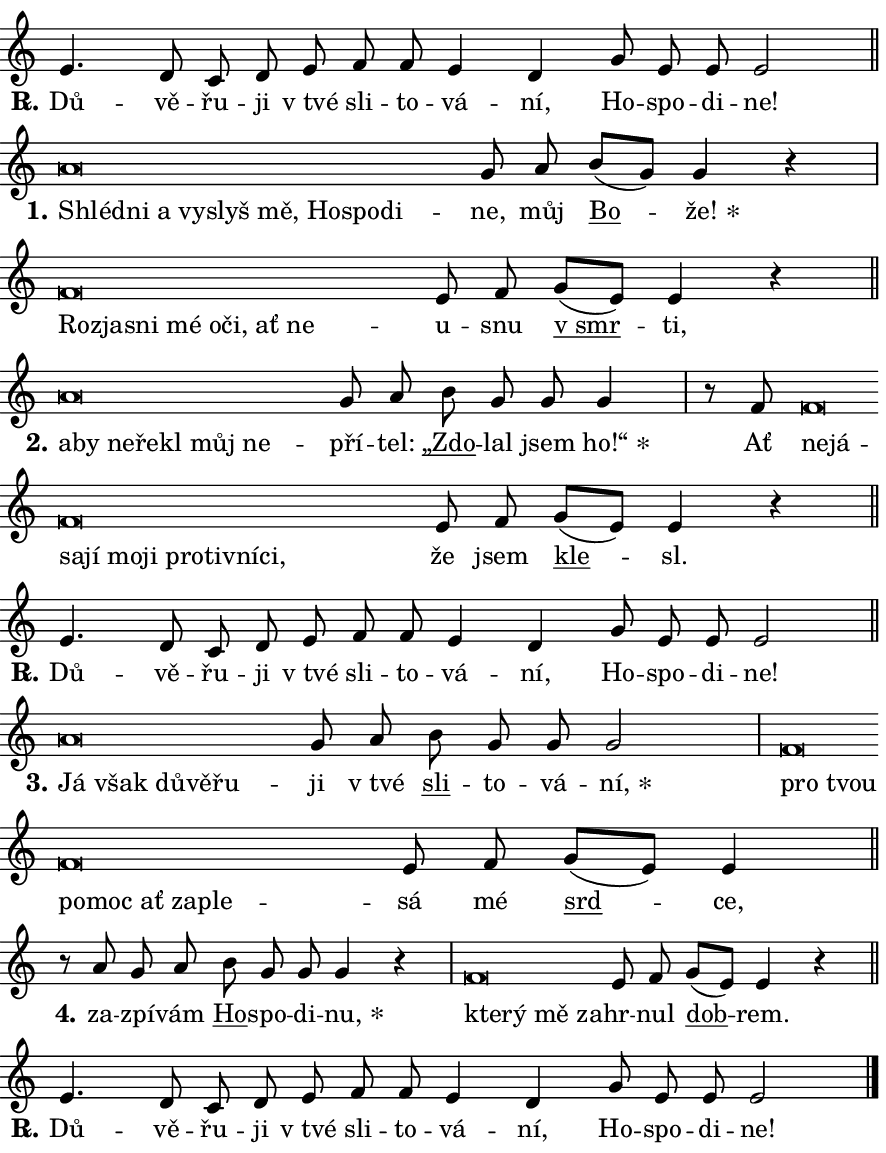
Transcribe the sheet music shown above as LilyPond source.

\version "2.24.0"
\header { tagline = "" }
\paper {
  indent = 0\cm
  top-margin = 0\cm
  right-margin = 0.13\cm % to fit lyric hyphens
  bottom-margin = 0\cm
  left-margin = 0\cm
  paper-width = 15\cm
  page-breaking = #ly:one-page-breaking
  system-system-spacing.basic-distance = #11
  score-system-spacing.basic-distance = #11
  ragged-last = ##f
}


%% Author: Thomas Morley
%% https://lists.gnu.org/archive/html/lilypond-user/2020-05/msg00002.html
#(define (line-position grob)
"Returns position of @var[grob} in current system:
   @code{'start}, if at first time-step
   @code{'end}, if at last time-step
   @code{'middle} otherwise
"
  (let* ((col (ly:item-get-column grob))
         (ln (ly:grob-object col 'left-neighbor))
         (rn (ly:grob-object col 'right-neighbor))
         (col-to-check-left (if (ly:grob? ln) ln col))
         (col-to-check-right (if (ly:grob? rn) rn col))
         (break-dir-left
           (and
             (ly:grob-property col-to-check-left 'non-musical #f)
             (ly:item-break-dir col-to-check-left)))
         (break-dir-right
           (and
             (ly:grob-property col-to-check-right 'non-musical #f)
             (ly:item-break-dir col-to-check-right))))
        (cond ((eqv? 1 break-dir-left) 'start)
              ((eqv? -1 break-dir-right) 'end)
              (else 'middle))))

#(define (tranparent-at-line-position vctor)
  (lambda (grob)
  "Relying on @code{line-position} select the relevant enry from @var{vctor}.
Used to determine transparency,"
    (case (line-position grob)
      ((end) (not (vector-ref vctor 0)))
      ((middle) (not (vector-ref vctor 1)))
      ((start) (not (vector-ref vctor 2))))))

noteHeadBreakVisibility =
#(define-music-function (break-visibility)(vector?)
"Makes @code{NoteHead}s transparent relying on @var{break-visibility}"
#{
  \override NoteHead.transparent =
    #(tranparent-at-line-position break-visibility)
#})

#(define delete-ledgers-for-transparent-note-heads
  (lambda (grob)
    "Reads whether a @code{NoteHead} is transparent.
If so this @code{NoteHead} is removed from @code{'note-heads} from
@var{grob}, which is supposed to be @code{LedgerLineSpanner}.
As a result ledgers are not printed for this @code{NoteHead}"
    (let* ((nhds-array (ly:grob-object grob 'note-heads))
           (nhds-list
             (if (ly:grob-array? nhds-array)
                 (ly:grob-array->list nhds-array)
                 '()))
           ;; Relies on the transparent-property being done before
           ;; Staff.LedgerLineSpanner.after-line-breaking is executed.
           ;; This is fragile ...
           (to-keep
             (remove
               (lambda (nhd)
                 (ly:grob-property nhd 'transparent #f))
               nhds-list)))
      ;; TODO find a better method to iterate over grob-arrays, similiar
      ;; to filter/remove etc for lists
      ;; For now rebuilt from scratch
      (set! (ly:grob-object grob 'note-heads)  '())
      (for-each
        (lambda (nhd)
          (ly:pointer-group-interface::add-grob grob 'note-heads nhd))
        to-keep))))

squashNotes = {
  \override NoteHead.X-extent = #'(-0.2 . 0.2)
  \override NoteHead.Y-extent = #'(-0.75 . 0)
  \override NoteHead.stencil =
    #(lambda (grob)
       (let ((pos (ly:grob-property grob 'staff-position)))
         (begin
           (if (< pos -7) (display "ERROR: Lower brevis then expected\n") (display ""))
           (if (<= pos -6) ly:text-interface::print ly:note-head::print))))
}
unSquashNotes = {
  \revert NoteHead.X-extent
  \revert NoteHead.Y-extent
  \revert NoteHead.stencil
}

hideNotes = \noteHeadBreakVisibility #begin-of-line-visible
unHideNotes = \noteHeadBreakVisibility #all-visible

% work-around for resetting accidentals
% https://lilypond.org/doc/v2.23/Documentation/notation/displaying-rhythms#unmetered-music
cadenzaMeasure = {
  \cadenzaOff
  \partial 1024 s1024
  \cadenzaOn
}

#(define-markup-command (accent layout props text) (markup?)
  "Underline accented syllable"
  (interpret-markup layout props
    #{\markup \override #'(offset . 4.3) \underline { #text }#}))

responsum = \markup \concat {
  "R" \hspace #-1.05 \path #0.1 #'((moveto 0 0.07) (lineto 0.9 0.8)) \hspace #0.05 "."
}

spaceSize = #0.6828661417322834 % exact space size for TeX Gyre Schola

\layout {
  \context {
    \Staff
    \remove "Time_signature_engraver"
    \override LedgerLineSpanner.after-line-breaking = #delete-ledgers-for-transparent-note-heads
  }
  \context {
    \Lyrics {
      \override LyricSpace.minimum-distance = \spaceSize
      \override LyricText.font-name = #"TeX Gyre Schola"
      \override LyricText.font-size = 1
      \override StanzaNumber.font-name = #"TeX Gyre Schola Bold"
      \override StanzaNumber.font-size = 1
    }
  }
  \context {
    \Score 
    \override NoteHead.text =
      #(lambda (grob) 
        (let ((pos (ly:grob-property grob 'staff-position)))
          #{\markup {
            \combine
              \halign #-0.55 \raise #(if (= pos -6) 0 0.5) \override #'(thickness . 2) \draw-line #'(3.2 . 0)
              \musicglyph "noteheads.sM1"
          }#}))
  }
}

% magnetic-lyrics.ily
%
%   written by
%     Jean Abou Samra <jean@abou-samra.fr>
%     Werner Lemberg <wl@gnu.org>
%
%   adapted by
%     Jiri Hon <jiri.hon@gmail.com>
%
% Version 2022-Apr-15

% https://www.mail-archive.com/lilypond-user@gnu.org/msg149350.html

#(define (Left_hyphen_pointer_engraver context)
   "Collect syllable-hyphen-syllable occurrences in lyrics and store
them in properties.  This engraver only looks to the left.  For
example, if the lyrics input is @code{foo -- bar}, it does the
following.

@itemize @bullet
@item
Set the @code{text} property of the @code{LyricHyphen} grob between
@q{foo} and @q{bar} to @code{foo}.

@item
Set the @code{left-hyphen} property of the @code{LyricText} grob with
text @q{foo} to the @code{LyricHyphen} grob between @q{foo} and
@q{bar}.
@end itemize

Use this auxiliary engraver in combination with the
@code{lyric-@/text::@/apply-@/magnetic-@/offset!} hook."
   (let ((hyphen #f)
         (text #f))
     (make-engraver
      (acknowledgers
       ((lyric-syllable-interface engraver grob source-engraver)
        (set! text grob)))
      (end-acknowledgers
       ((lyric-hyphen-interface engraver grob source-engraver)
        ;(when (not (grob::has-interface grob 'lyric-space-interface))
          (set! hyphen grob)));)
      ((stop-translation-timestep engraver)
       (when (and text hyphen)
         (ly:grob-set-object! text 'left-hyphen hyphen))
       (set! text #f)
       (set! hyphen #f)))))

#(define (lyric-text::apply-magnetic-offset! grob)
   "If the space between two syllables is less than the value in
property @code{LyricText@/.details@/.squash-threshold}, move the right
syllable to the left so that it gets concatenated with the left
syllable.

Use this function as a hook for
@code{LyricText@/.after-@/line-@/breaking} if the
@code{Left_@/hyphen_@/pointer_@/engraver} is active."
   (let ((hyphen (ly:grob-object grob 'left-hyphen #f)))
     (when hyphen
       (let ((left-text (ly:spanner-bound hyphen LEFT)))
         (when (grob::has-interface left-text 'lyric-syllable-interface)
           (let* ((common (ly:grob-common-refpoint grob left-text X))
                  (this-x-ext (ly:grob-extent grob common X))
                  (left-x-ext
                   (begin
                     ;; Trigger magnetism for left-text.
                     (ly:grob-property left-text 'after-line-breaking)
                     (ly:grob-extent left-text common X)))
                  ;; `delta` is the gap width between two syllables.
                  (delta (- (interval-start this-x-ext)
                            (interval-end left-x-ext)))
                  (details (ly:grob-property grob 'details))
                  (threshold (assoc-get 'squash-threshold details 0.2)))
             (when (< delta threshold)
               (let* (;; We have to manipulate the input text so that
                      ;; ligatures crossing syllable boundaries are not
                      ;; disabled.  For languages based on the Latin
                      ;; script this is essentially a beautification.
                      ;; However, for non-Western scripts it can be a
                      ;; necessity.
                      (lt (ly:grob-property left-text 'text))
                      (rt (ly:grob-property grob 'text))
                      (is-space (grob::has-interface hyphen 'lyric-space-interface))
                      (space (if is-space " " ""))
                      (extra-delta (if is-space spaceSize 0))
                      ;; Append new syllable.
                      (ltrt-space (if (and (string? lt) (string? rt))
                                (string-append lt space rt)
                                (make-concat-markup (list lt space rt))))
                      ;; Right-align `ltrt` to the right side.
                      (ltrt-space-markup (grob-interpret-markup
                               grob
                               (make-translate-markup
                                (cons (interval-length this-x-ext) 0)
                                (make-right-align-markup ltrt-space)))))
                 (begin
                   ;; Don't print `left-text`.
                   (ly:grob-set-property! left-text 'stencil #f)
                   ;; Set text and stencil (which holds all collected
                   ;; syllables so far) and shift it to the left.
                   (ly:grob-set-property! grob 'text ltrt-space)
                   (ly:grob-set-property! grob 'stencil ltrt-space-markup)
                   (ly:grob-translate-axis! grob (- (- delta extra-delta)) X))))))))))


#(define (lyric-hyphen::displace-bounds-first grob)
   ;; Make very sure this callback isn't triggered too early.
   (let ((left (ly:spanner-bound grob LEFT))
         (right (ly:spanner-bound grob RIGHT)))
     (ly:grob-property left 'after-line-breaking)
     (ly:grob-property right 'after-line-breaking)
     (ly:lyric-hyphen::print grob)))

squashThreshold = #0.4

\layout {
  \context {
    \Lyrics
    \consists #Left_hyphen_pointer_engraver
    \override LyricText.after-line-breaking =
      #lyric-text::apply-magnetic-offset!
    \override LyricHyphen.stencil = #lyric-hyphen::displace-bounds-first
    \override LyricText.details.squash-threshold = \squashThreshold
    \override LyricHyphen.minimum-distance = 0
    \override LyricHyphen.minimum-length = \squashThreshold
  }
}

squashText = \override LyricText.details.squash-threshold = 9999
unSquashText = \override LyricText.details.squash-threshold = \squashThreshold

leftText = \override LyricText.self-alignment-X = #LEFT
unLeftText = \revert LyricText.self-alignment-X

starOffset = #(lambda (grob) 
                (let ((x_offset (ly:self-alignment-interface::aligned-on-x-parent grob)))
                  (if (= x_offset 0) 0 (+ x_offset 1.2))))

star = #(define-music-function (syllable)(string?)
"Append star separator at the end of a syllable"
#{
  \once \override LyricText.X-offset = #starOffset
  \lyricmode { \markup {
    #syllable
    \override #'((font-name . "TeX Gyre Schola Bold")) \hspace #0.2 \lower #0.65 \larger "*"
  } }
#})

starAccent = #(define-music-function (syllable)(string?)
"Append star separator at the end of a syllable and make accent"
#{
  \once \override LyricText.X-offset = #starOffset
  \lyricmode { \markup {
    \accent #syllable
    \override #'((font-name . "TeX Gyre Schola Bold")) \hspace #0.2 \lower #0.65 \larger "*"
  } }
#})

breath = #(define-music-function (syllable)(string?)
"Append breathing indicator at the end of a syllable"
#{
  \lyricmode { \markup { #syllable "+" } }
#})

optionalBreath = #(define-music-function (syllable)(string?)
"Append optional breathing indicator at the end of a syllable"
#{
  \lyricmode { \markup { #syllable "(+)" } }
#})


\score {
    <<
        \new Voice = "melody" { \cadenzaOn \key c \major \relative { e'4. d8 c d e \bar "" f f \bar "" e4 d \bar "" g8 e e e2 \cadenzaMeasure \bar "||" \break } }
        \new Lyrics \lyricsto "melody" { \lyricmode { \set stanza = \responsum
Dů -- vě -- řu -- ji "v tvé" sli -- to -- vá -- ní, Ho -- spo -- di -- ne! } }
    >>
    \layout {}
}

\score {
    <<
        \new Voice = "melody" { \cadenzaOn \key c \major \relative { \squashNotes a'\breve*1/16 \hideNotes \breve*1/16 \bar "" \breve*1/16 \bar "" \breve*1/16 \bar "" \breve*1/16 \bar "" \breve*1/16 \bar "" \breve*1/16 \bar "" \breve*1/16 \breve*1/16 \bar "" \unHideNotes \unSquashNotes g8 a \bar "" b[( g)] g4 r \cadenzaMeasure \bar "|" \squashNotes f\breve*1/16 \hideNotes \breve*1/16 \bar "" \breve*1/16 \bar "" \breve*1/16 \bar "" \breve*1/16 \bar "" \breve*1/16 \bar "" \breve*1/16 \breve*1/16 \bar "" \unHideNotes \unSquashNotes e8 f \bar "" g[( e)] e4 r \cadenzaMeasure \bar "||" \break } }
        \new Lyrics \lyricsto "melody" { \lyricmode { \set stanza = "1."
\leftText Shléd -- \squashText ni a vy -- slyš mě, Ho -- spo -- di -- \unLeftText \unSquashText ne, můj \markup \accent Bo -- \star že! \leftText Roz -- \squashText ja -- sni mé o -- či, ať ne -- \unLeftText \unSquashText u -- snu \markup \accent "v smr" -- ti, } }
    >>
    \layout {}
}

\score {
    <<
        \new Voice = "melody" { \cadenzaOn \key c \major \relative { \squashNotes a'\breve*1/16 \hideNotes \breve*1/16 \bar "" \breve*1/16 \bar "" \breve*1/16 \bar "" \breve*1/16 \bar "" \breve*1/16 \breve*1/16 \bar "" \unHideNotes \unSquashNotes g8 a \bar "" b g g g4 \cadenzaMeasure \bar "|" r8 f8 \squashNotes f\breve*1/16 \hideNotes \breve*1/16 \bar "" \breve*1/16 \bar "" \breve*1/16 \bar "" \breve*1/16 \bar "" \breve*1/16 \bar "" \breve*1/16 \bar "" \breve*1/16 \bar "" \breve*1/16 \breve*1/16 \bar "" \unHideNotes \unSquashNotes e8 f \bar "" g[( e)] e4 r \cadenzaMeasure \bar "||" \break } }
        \new Lyrics \lyricsto "melody" { \lyricmode { \set stanza = "2."
\leftText a -- \squashText by ne -- ře -- kl můj ne -- \unLeftText \unSquashText pří -- tel: \markup \accent „Zdo -- lal jsem \star ho!“ Ať \leftText ne -- \squashText já -- sa -- jí mo -- ji pro -- tiv -- ní -- ci, \unLeftText \unSquashText že jsem \markup \accent kle -- sl. } }
    >>
    \layout {}
}

\score {
    <<
        \new Voice = "melody" { \cadenzaOn \key c \major \relative { e'4. d8 c d e \bar "" f f \bar "" e4 d \bar "" g8 e e e2 \cadenzaMeasure \bar "||" \break } }
        \new Lyrics \lyricsto "melody" { \lyricmode { \set stanza = \responsum
Dů -- vě -- řu -- ji "v tvé" sli -- to -- vá -- ní, Ho -- spo -- di -- ne! } }
    >>
    \layout {}
}

\score {
    <<
        \new Voice = "melody" { \cadenzaOn \key c \major \relative { \squashNotes a'\breve*1/16 \hideNotes \breve*1/16 \bar "" \breve*1/16 \bar "" \breve*1/16 \breve*1/16 \bar "" \unHideNotes \unSquashNotes g8 a \bar "" b g g g2 \cadenzaMeasure \bar "|" \squashNotes f\breve*1/16 \hideNotes \breve*1/16 \bar "" \breve*1/16 \bar "" \breve*1/16 \bar "" \breve*1/16 \bar "" \breve*1/16 \breve*1/16 \bar "" \unHideNotes \unSquashNotes e8 f \bar "" g[( e)] e4 \cadenzaMeasure \bar "||" \break } }
        \new Lyrics \lyricsto "melody" { \lyricmode { \set stanza = "3."
\leftText Já \squashText však dů -- vě -- řu -- \unLeftText \unSquashText ji "v tvé" \markup \accent sli -- to -- vá -- \star ní, \leftText pro \squashText tvou po -- moc ať za -- ple -- \unLeftText \unSquashText sá mé \markup \accent srd -- ce, } }
    >>
    \layout {}
}

\score {
    <<
        \new Voice = "melody" { \cadenzaOn \key c \major \relative { r8 a' g8 a \bar "" b g g g4 r \cadenzaMeasure \bar "|" \squashNotes f\breve*1/16 \hideNotes \breve*1/16 \bar "" \breve*1/16 \breve*1/16 \bar "" \unHideNotes \unSquashNotes e8 f \bar "" g[( e)] e4 r \cadenzaMeasure \bar "||" \break } }
        \new Lyrics \lyricsto "melody" { \lyricmode { \set stanza = "4."
za -- zpí -- vám \markup \accent Ho -- spo -- di -- \star nu, \leftText kte -- \squashText rý mě za -- \unLeftText \unSquashText hr -- nul \markup \accent dob -- rem. } }
    >>
    \layout {}
}

\score {
    <<
        \new Voice = "melody" { \cadenzaOn \key c \major \relative { e'4. d8 c d e \bar "" f f \bar "" e4 d \bar "" g8 e e e2 \cadenzaMeasure \bar "||" \break } \bar "|." }
        \new Lyrics \lyricsto "melody" { \lyricmode { \set stanza = \responsum
Dů -- vě -- řu -- ji "v tvé" sli -- to -- vá -- ní, Ho -- spo -- di -- ne! } }
    >>
    \layout {}
}
